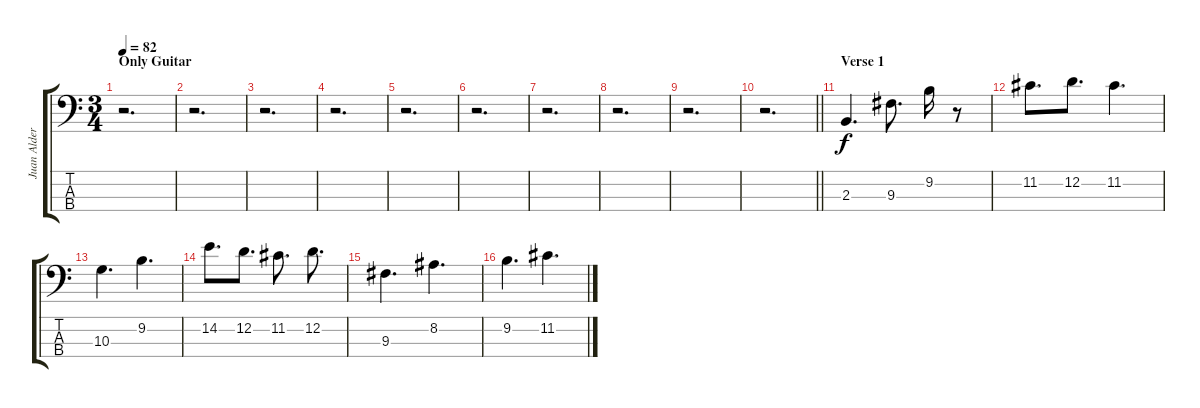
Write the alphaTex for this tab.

\track ("Juan Alderete De La Peña" "Juan Alder") {instrument electricbassfinger}
\staff {score tabs}
\tuning (G2 D2 A1 E1) {hide}
\ts (3 4)
\section ("" "Only Guitar")
\tempo 82
\clef f4
\ks c
r.2{d dy f} |
r.2{d} |
r.2{d} |
r.2{d} |
r.2{d} |
r.2{d} |
r.2{d} |
r.2{d} |
r.2{d} |
\barLineRight lightlight
r.2{d} |
\section ("" "Verse 1")
2.3.4{d} 9.3.8{d} 9.2.16 r.8 |
11.2.8{d} 12.2.8{d} 11.2.4{d} |
10.3.4{d} 9.2.4{d} |
14.2.8{d} 12.2.8{d} 11.2.8{d} 12.2.8{d} |
9.3.4{d} 8.2.4{d} |
9.2.4{d} 11.2.4{d}
